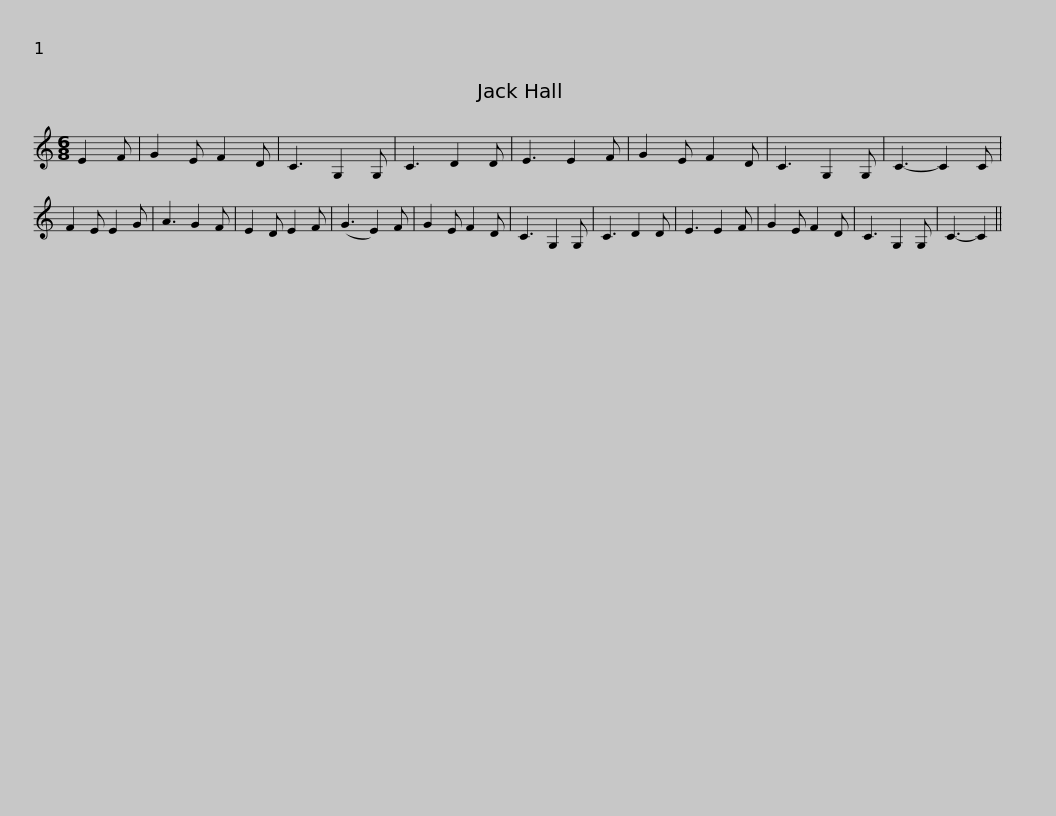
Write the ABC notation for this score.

X:1
L:1/8
M:6/8
I:linebreak $
K:C
V:1 treble
V:1
 E2 F | G2 E F2 D | C3 G,2 G, | C3 D2 D | E3 E2 F | %5
 G2 E F2 D | C3 G,2 G, | C3- C2 C | F2 E E2 G |$ A3 G2 F | %10
 E2 D E2 F | (G3 E2) F | G2 E F2 D | C3 G,2 G, | C3 D2 D | %15
 E3 E2 F | G2 E F2 D | C3 G,2 G, | C3- C2 || %19
